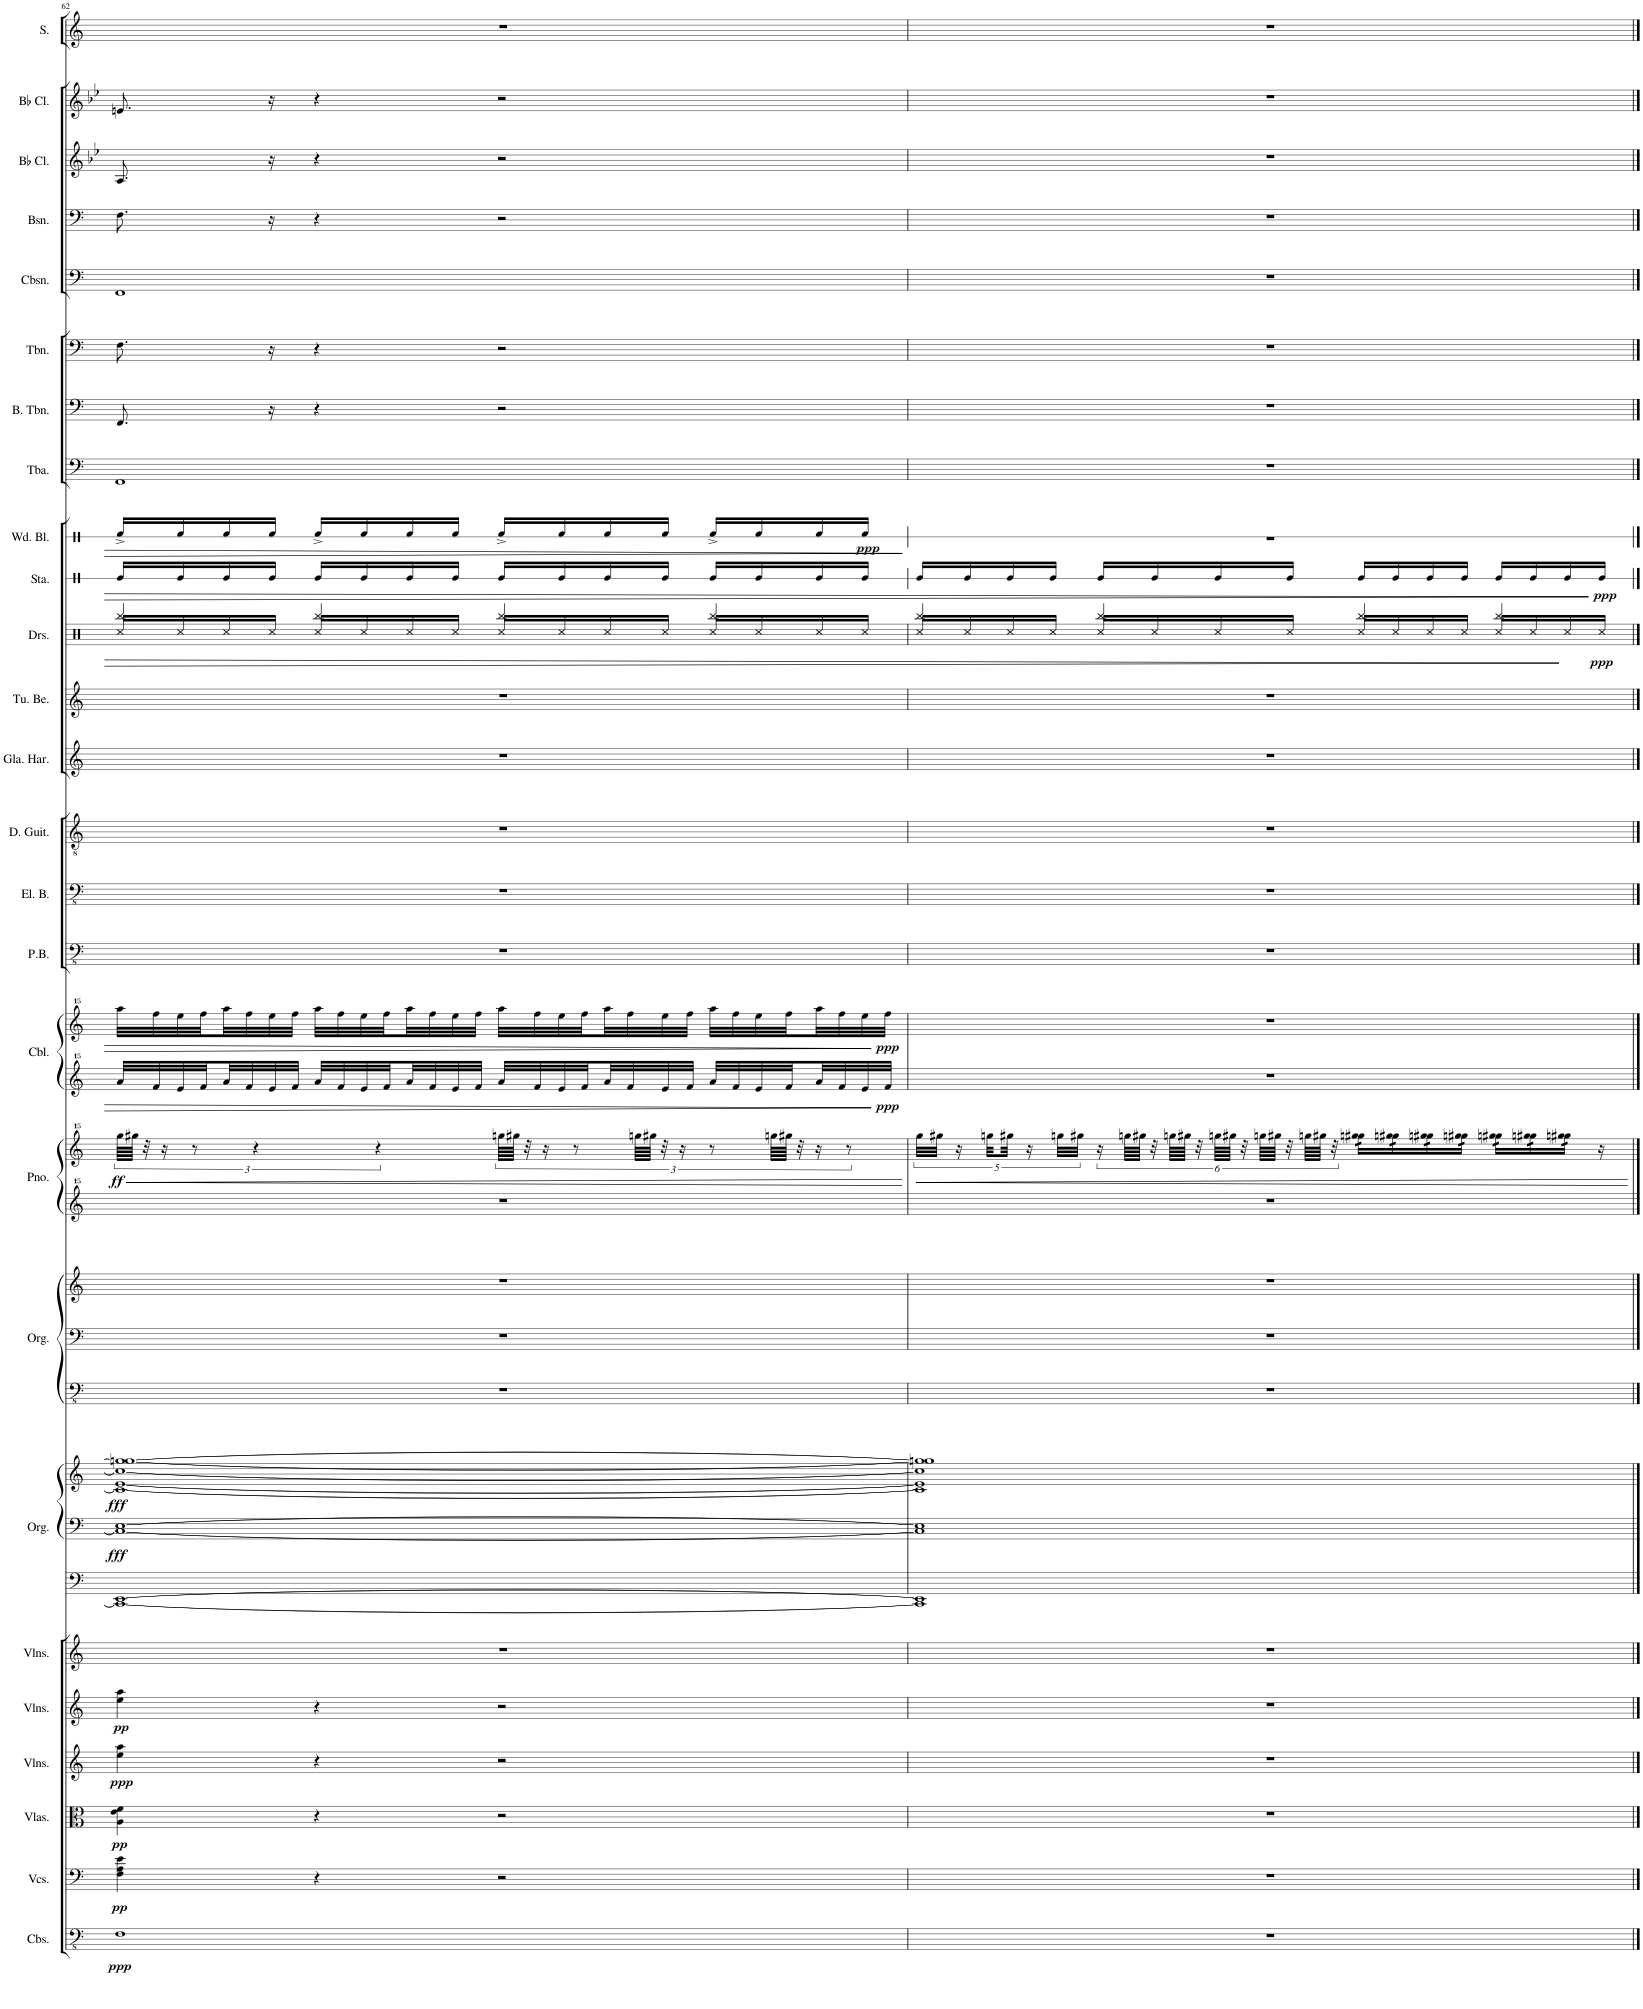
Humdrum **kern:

**kern	**dynam	**kern	**dynam	**kern	**dynam	**kern	**dynam	**kern	**dynam	**kern	**kern	**kern	**kern	**dynam	**kern	**kern	**kern	**kern	**kern	**dynam	**kern	**kern	**dynam	**kern	**kern	**kern	**kern	**kern	**kern	**dynam	**kern	**dynam	**kern	**dynam	**kern	**kern	**kern	**kern	**kern	**kern	**kern	**kern
*part26	*part26	*part25	*part25	*part24	*part24	*part23	*part23	*part22	*part22	*part21	*part20	*part20	*part20	*part20	*part19	*part19	*part19	*part18	*part18	*part18	*part17	*part17	*part17	*part16	*part15	*part14	*part13	*part12	*part11	*part11	*part10	*part10	*part9	*part9	*part8	*part7	*part6	*part5	*part4	*part3	*part2	*part1
*staff32	*staff32	*staff31	*staff31	*staff30	*staff30	*staff29	*staff29	*staff28	*staff28	*staff27	*staff26	*staff25	*staff24	*staff24/25/26	*staff23	*staff22	*staff21	*staff20	*staff19	*staff19/20	*staff18	*staff17	*staff17/18	*staff16	*staff15	*staff14	*staff13	*staff12	*staff11	*staff11	*staff10	*staff10	*staff9	*staff9	*staff8	*staff7	*staff6	*staff5	*staff4	*staff3	*staff2	*staff1
*I"Contrabasses	*	*I"Violoncellos	*	*I"Violas	*	*I"Violins	*	*I"Violins	*	*I"Violins	*I"Pipe Organ #2	*	*	*	*I"Pipe Organ	*	*	*I"Piano	*	*	*I"Cembalo	*	*	*I"Picked Bass	*I"Electric Bass	*I"Distortion Guitar	*I"Glass Harmonica	*I"Tubular Bells	*I"Drumset	*	*I"Stamp	*	*I"Wood Blocks	*	*I"Tuba	*I"Bass Trombone	*I"Trombone	*I"Contrabassoon	*I"Bassoon	*I"Bb Clarinet	*I"Bb Clarinet	*I"Soprano
*I'Cbs.	*	*I'Vcs.	*	*I'Vlas.	*	*I'Vlns.	*	*I'Vlns.	*	*I'Vlns.	*I'Org.	*	*	*	*I'Org.	*	*	*I'Pno.	*	*	*I'Cbl.	*	*	*I'P.B.	*I'El. B.	*I'D. Guit.	*I'Gla. Har.	*I'Tu. Be.	*I'Drs.	*	*I'Sta.	*	*I'Wd. Bl.	*	*I'Tba.	*I'B. Tbn.	*I'Tbn.	*I'Cbsn.	*I'Bsn.	*I'Bb Cl.	*I'Bb Cl.	*I'S.
!!LO:PB:g=z
*clefFv4	*	*clefF4	*	*clefC3	*	*clefG2	*	*clefG2	*	*clefG2	*clefF4	*clefF4	*clefG2	*	*clefFv4	*clefF4	*clefG2	*clefG^^2	*clefG^^2	*	*clefG^^2	*clefG^^2	*	*clefFv4	*clefFv4	*clefGv2	*clefG2	*clefG2	*clefX	*	*clefX	*	*clefX	*	*clefF4	*clefF4	*clefF4	*clefF4	*clefF4	*clefG2	*clefG2	*clefG2
*	*	*	*	*	*	*	*	*	*	*	*	*	*	*	*	*	*	*	*	*	*	*	*	*	*	*	*	*	*	*	*	*	*	*	*	*	*	*	*	*ITrd1c2	*ITrd1c2	*
*k[]	*	*k[]	*	*k[]	*	*k[]	*	*k[]	*	*k[]	*k[]	*k[]	*k[]	*	*k[]	*k[]	*k[]	*k[]	*k[]	*	*k[]	*k[]	*	*k[]	*k[]	*k[]	*k[]	*k[]	*k[]	*	*k[]	*	*k[]	*	*k[]	*k[]	*k[]	*k[]	*k[]	*k[b-e-]	*k[b-e-]	*k[]
*M4/4	*	*M4/4	*	*M4/4	*	*M4/4	*	*M4/4	*	*M4/4	*M4/4	*M4/4	*M4/4	*	*M4/4	*M4/4	*M4/4	*M4/4	*M4/4	*	*M4/4	*M4/4	*	*M4/4	*M4/4	*M4/4	*M4/4	*M4/4	*M4/4	*	*M4/4	*	*M4/4	*	*M4/4	*M4/4	*M4/4	*M4/4	*M4/4	*M4/4	*M4/4	*M4/4
=62	=62	=62	=62	=62	=62	=62	=62	=62	=62	=62	=62	=62	=62	=62	=62	=62	=62	=62	=62	=62	=62	=62	=62	=62	=62	=62	=62	=62	=62	=62	=62	=62	=62	=62	=62	=62	=62	=62	=62	=62	=62	=62
!	!LO:DY:b	!	!LO:DY:b	!	!LO:DY:b	!	!LO:DY:b	!	!LO:DY:b	!	!	!	!	!LO:DY:b=2	!	!	!	!	!	!LO:HP:b	!	!	!	!	!	!	!	!	!	!	!	!	!	!	!	!	!	!	!	!	!	!
*	*	*	*	*	*	*	*	*	*	*	*	*	*	*	*	*	*	*	*	*	*	*	*	*	*	*	*	*	*^	*	*	*	*	*	*	*	*	*	*	*	*	*
!	!	!	!	!	!	!	!	!	!	!	!	!	!	!LO:DY:n=1:b	!	!	!	!	!	!LO:DY:n=1:b	!	!	!	!	!	!	!	!	!	!	!	!	!	!	!	!	!	!	!	!	!	!	!
1FF	ppp	4F\ 4A\ 4e\	pp	4A\ 4e\ 4f\	pp	4ee\ 4aa\	ppp	4ee\ 4aa\	pp	1r	1CC_ [1EE	1C_ [1E	1c_ [1e 1cc_ [1ggn 1gg#_	fff fff	1r	1r	1r	1r	96gggg\LLLL	< ff	32aaa/LLL	32aaaa\LLL	.	1r	1r	1r	1r	1r	4Rbb/	16Rcc/LL	.	16Re/LL	.	16Rf^/LL	.	1FF	8.FF/	8.F\	1FF	8.F\	8.A/	8.en/	1r
.	.	.	.	.	.	.	.	.	.	.	.	.	.	.	.	.	.	.	96gggg#X\JJJJ	.	.	.	.	.	.	.	.	.	.	.	.	.	.	.	.	.	.	.	.	.	.	.	.
.	.	.	.	.	.	.	.	.	.	.	.	.	.	.	.	.	.	.	48r	.	.	.	.	.	.	.	.	.	.	.	.	.	.	.	.	.	.	.	.	.	.	.	.
.	.	.	.	.	.	.	.	.	.	.	.	.	.	.	.	.	.	.	.	.	32fff/	32ffff\	.	.	.	.	.	.	.	.	.	.	.	.	.	.	.	.	.	.	.	.	.
.	.	.	.	.	.	.	.	.	.	.	.	.	.	.	.	.	.	.	24r	.	.	.	.	.	.	.	.	.	.	.	.	.	.	.	.	.	.	.	.	.	.	.	.
.	.	.	.	.	.	.	.	.	.	.	.	.	.	.	.	.	.	.	.	.	32eee/	32eeee\	.	.	.	.	.	.	.	16Rcc/	.	16Re/	.	16Rf/	.	.	.	.	.	.	.	.	.
.	.	.	.	.	.	.	.	.	.	.	.	.	.	.	.	.	.	.	12r	.	.	.	.	.	.	.	.	.	.	.	.	.	.	.	.	.	.	.	.	.	.	.	.
.	.	.	.	.	.	.	.	.	.	.	.	.	.	.	.	.	.	.	.	.	32fff/	32ffff\	.	.	.	.	.	.	.	.	.	.	.	.	.	.	.	.	.	.	.	.	.
.	.	.	.	.	.	.	.	.	.	.	.	.	.	.	.	.	.	.	.	.	32aaa/	32aaaa\	.	.	.	.	.	.	.	16Rcc/	.	16Re/	.	16Rf/	.	.	.	.	.	.	.	.	.
.	.	.	.	.	.	.	.	.	.	.	.	.	.	.	.	.	.	.	.	.	32fff/	32ffff\	.	.	.	.	.	.	.	.	.	.	.	.	.	.	.	.	.	.	.	.	.
.	.	.	.	.	.	.	.	.	.	.	.	.	.	.	.	.	.	.	6r	.	.	.	.	.	.	.	.	.	.	.	.	.	.	.	.	.	.	.	.	.	.	.	.
.	.	.	.	.	.	.	.	.	.	.	.	.	.	.	.	.	.	.	.	.	32eee/	32eeee\	.	.	.	.	.	.	.	16Rcc/JJ	.	16Re/JJ	.	16Rf/JJ	.	.	16r	16r	.	16r	16r	16r	.
.	.	.	.	.	.	.	.	.	.	.	.	.	.	.	.	.	.	.	.	.	32fff/JJJ	32ffff\JJJ	.	.	.	.	.	.	.	.	.	.	.	.	.	.	.	.	.	.	.	.	.
.	.	4r	.	4r	.	4r	.	4r	.	.	.	.	.	.	.	.	.	.	.	.	32aaa/LLL	32aaaa\LLL	.	.	.	.	.	.	4Rbb/	16Rcc/LL	.	16Re/LL	.	16Rf^/LL	.	.	4r	4r	.	4r	4r	4r	.
.	.	.	.	.	.	.	.	.	.	.	.	.	.	.	.	.	.	.	.	.	32fff/	32ffff\	.	.	.	.	.	.	.	.	.	.	.	.	.	.	.	.	.	.	.	.	.
.	.	.	.	.	.	.	.	.	.	.	.	.	.	.	.	.	.	.	.	.	32eee/	32eeee\	.	.	.	.	.	.	.	16Rcc/	.	16Re/	.	16Rf/	.	.	.	.	.	.	.	.	.
.	.	.	.	.	.	.	.	.	.	.	.	.	.	.	.	.	.	.	6r	.	.	.	.	.	.	.	.	.	.	.	.	.	.	.	.	.	.	.	.	.	.	.	.
.	.	.	.	.	.	.	.	.	.	.	.	.	.	.	.	.	.	.	.	.	32fff/	32ffff\	.	.	.	.	.	.	.	.	.	.	.	.	.	.	.	.	.	.	.	.	.
.	.	.	.	.	.	.	.	.	.	.	.	.	.	.	.	.	.	.	.	.	32aaa/	32aaaa\	.	.	.	.	.	.	.	16Rcc/	.	16Re/	.	16Rf/	.	.	.	.	.	.	.	.	.
.	.	.	.	.	.	.	.	.	.	.	.	.	.	.	.	.	.	.	.	.	32fff/	32ffff\	.	.	.	.	.	.	.	.	.	.	.	.	.	.	.	.	.	.	.	.	.
.	.	.	.	.	.	.	.	.	.	.	.	.	.	.	.	.	.	.	.	.	32eee/	32eeee\	.	.	.	.	.	.	.	16Rcc/JJ	.	16Re/JJ	.	16Rf/JJ	.	.	.	.	.	.	.	.	.
.	.	.	.	.	.	.	.	.	.	.	.	.	.	.	.	.	.	.	.	.	32fff/JJJ	32ffff\JJJ	.	.	.	.	.	.	.	.	.	.	.	.	.	.	.	.	.	.	.	.	.
.	.	2r	.	2r	.	2r	.	2r	.	.	.	.	.	.	.	.	.	.	96ggggn\LLLL	.	32aaa/LLL	32aaaa\LLL	.	.	.	.	.	.	4Rbb/	16Rcc/LL	.	16Re/LL	.	16Rf^/LL	.	.	2r	2r	.	2r	2r	2r	.
.	.	.	.	.	.	.	.	.	.	.	.	.	.	.	.	.	.	.	96gggg#X\JJJJ	.	.	.	.	.	.	.	.	.	.	.	.	.	.	.	.	.	.	.	.	.	.	.	.
.	.	.	.	.	.	.	.	.	.	.	.	.	.	.	.	.	.	.	48r	.	.	.	.	.	.	.	.	.	.	.	.	.	.	.	.	.	.	.	.	.	.	.	.
.	.	.	.	.	.	.	.	.	.	.	.	.	.	.	.	.	.	.	.	.	32fff/	32ffff\	.	.	.	.	.	.	.	.	.	.	.	.	.	.	.	.	.	.	.	.	.
.	.	.	.	.	.	.	.	.	.	.	.	.	.	.	.	.	.	.	24r	.	.	.	.	.	.	.	.	.	.	.	.	.	.	.	.	.	.	.	.	.	.	.	.
.	.	.	.	.	.	.	.	.	.	.	.	.	.	.	.	.	.	.	.	.	32eee/	32eeee\	.	.	.	.	.	.	.	16Rcc/	.	16Re/	.	16Rf/	.	.	.	.	.	.	.	.	.
.	.	.	.	.	.	.	.	.	.	.	.	.	.	.	.	.	.	.	12r	.	.	.	.	.	.	.	.	.	.	.	.	.	.	.	.	.	.	.	.	.	.	.	.
.	.	.	.	.	.	.	.	.	.	.	.	.	.	.	.	.	.	.	.	.	32fff/	32ffff\	.	.	.	.	.	.	.	.	.	.	.	.	.	.	.	.	.	.	.	.	.
.	.	.	.	.	.	.	.	.	.	.	.	.	.	.	.	.	.	.	.	.	32aaa/	32aaaa\	.	.	.	.	.	.	.	16Rcc/	.	16Re/	.	16Rf/	.	.	.	.	.	.	.	.	.
.	.	.	.	.	.	.	.	.	.	.	.	.	.	.	.	.	.	.	.	.	32fff/	32ffff\	.	.	.	.	.	.	.	.	.	.	.	.	.	.	.	.	.	.	.	.	.
.	.	.	.	.	.	.	.	.	.	.	.	.	.	.	.	.	.	.	96ggggn\LLLL	.	.	.	.	.	.	.	.	.	.	.	.	.	.	.	.	.	.	.	.	.	.	.	.
.	.	.	.	.	.	.	.	.	.	.	.	.	.	.	.	.	.	.	96gggg#X\JJJJ	.	.	.	.	.	.	.	.	.	.	.	.	.	.	.	.	.	.	.	.	.	.	.	.
.	.	.	.	.	.	.	.	.	.	.	.	.	.	.	.	.	.	.	48r	.	32eee/	32eeee\	.	.	.	.	.	.	.	16Rcc/JJ	.	16Re/JJ	.	16Rf/JJ	.	.	.	.	.	.	.	.	.
.	.	.	.	.	.	.	.	.	.	.	.	.	.	.	.	.	.	.	24r	.	.	.	.	.	.	.	.	.	.	.	.	.	.	.	.	.	.	.	.	.	.	.	.
.	.	.	.	.	.	.	.	.	.	.	.	.	.	.	.	.	.	.	.	.	32fff/JJJ	32ffff\JJJ	.	.	.	.	.	.	.	.	.	.	.	.	.	.	.	.	.	.	.	.	.
.	.	.	.	.	.	.	.	.	.	.	.	.	.	.	.	.	.	.	12r	.	32aaa/LLL	32aaaa\LLL	.	.	.	.	.	.	4Rbb/	16Rcc/LL	.	16Re/LL	.	16Rf^/LL	.	.	.	.	.	.	.	.	.
.	.	.	.	.	.	.	.	.	.	.	.	.	.	.	.	.	.	.	.	.	32fff/	32ffff\	.	.	.	.	.	.	.	.	.	.	.	.	.	.	.	.	.	.	.	.	.
.	.	.	.	.	.	.	.	.	.	.	.	.	.	.	.	.	.	.	.	.	32eee/	32eeee\	.	.	.	.	.	.	.	16Rcc/	.	16Re/	.	16Rf/	.	.	.	.	.	.	.	.	.
.	.	.	.	.	.	.	.	.	.	.	.	.	.	.	.	.	.	.	96ggggn\LLLL	.	.	.	.	.	.	.	.	.	.	.	.	.	.	.	.	.	.	.	.	.	.	.	.
.	.	.	.	.	.	.	.	.	.	.	.	.	.	.	.	.	.	.	96gggg#X\JJJJ	.	32fff/	32ffff\	.	.	.	.	.	.	.	.	.	.	.	.	.	.	.	.	.	.	.	.	.
.	.	.	.	.	.	.	.	.	.	.	.	.	.	.	.	.	.	.	48r	.	.	.	.	.	.	.	.	.	.	.	.	.	.	.	.	.	.	.	.	.	.	.	.
.	.	.	.	.	.	.	.	.	.	.	.	.	.	.	.	.	.	.	24r	.	32aaa/	32aaaa\	.	.	.	.	.	.	.	16Rcc/	.	16Re/	.	16Rf/	.	.	.	.	.	.	.	.	.
.	.	.	.	.	.	.	.	.	.	.	.	.	.	.	.	.	.	.	.	.	32fff/	32ffff\	.	.	.	.	.	.	.	.	.	.	.	.	.	.	.	.	.	.	.	.	.
.	.	.	.	.	.	.	.	.	.	.	.	.	.	.	.	.	.	.	12r	.	.	.	.	.	.	.	.	.	.	.	.	.	.	.	.	.	.	.	.	.	.	.	.
!	!	!	!	!	!	!	!	!	!	!	!	!	!	!	!	!	!	!	!	!	!	!	!	!	!	!	!	!	!	!	!	!	!	!	!LO:DY:b	!	!	!	!	!	!	!	!
.	.	.	.	.	.	.	.	.	.	.	.	.	.	.	.	.	.	.	.	.	32eee/	32eeee\	.	.	.	.	.	.	.	16Rcc/JJ	.	16Re/JJ	.	16Rf/JJ	ppp	.	.	.	.	.	.	.	.
!	!	!	!	!	!	!	!	!	!	!	!	!	!	!	!	!	!	!	!	!	!	!	!LO:DY:b=2	!	!	!	!	!	!	!	!	!	!	!	!	!	!	!	!	!	!	!	!
!	!	!	!	!	!	!	!	!	!	!	!	!	!	!	!	!	!	!	!	!	!	!	!LO:DY:n=1:b	!	!	!	!	!	!	!	!	!	!	!	!	!	!	!	!	!	!	!	!
.	.	.	.	.	.	.	.	.	.	.	.	.	.	.	.	.	.	.	.	.	32fff/JJJ	32ffff\JJJ	ppp ppp	.	.	.	.	.	.	.	.	.	.	.	.	.	.	.	.	.	.	.	.
*	*	*	*	*	*	*	*	*	*	*	*	*	*	*	*	*	*	*	*	*	*	*	*	*	*	*	*	*	*v	*v	*	*	*	*	*	*	*	*	*	*	*	*	*
.	.	.	.	.	.	.	.	.	.	.	.	.	.	.	.	.	.	.	.	[	.	.	.	.	.	.	.	.	.	.	.	.	.	.	.	.	.	.	.	.	.	.
=63	=63	=63	=63	=63	=63	=63	=63	=63	=63	=63	=63	=63	=63	=63	=63	=63	=63	=63	=63	=63	=63	=63	=63	=63	=63	=63	=63	=63	=63	=63	=63	=63	=63	=63	=63	=63	=63	=63	=63	=63	=63	=63
!	!	!	!	!	!	!	!	!	!	!	!	!	!	!	!	!	!	!	!	!LO:HP:b	!	!	!	!	!	!	!	!	!	!	!	!	!	!	!	!	!	!	!	!	!	!
*	*	*	*	*	*	*	*	*	*	*	*	*	*	*	*	*	*	*	*	*	*	*	*	*	*	*	*	*	*^	*	*	*	*	*	*	*	*	*	*	*	*	*
1r	.	1r	.	1r	.	1r	.	1r	.	1r	1CC] 1EE]	1C] 1E]	1c] 1e] 1cc] 1ggn] 1gg#]	.	1r	1r	1r	1r	40gggg\LLL	<	1r	1r	.	1r	1r	1r	1r	1r	4Rbb/	16Rcc/LL	.	16Re/LL	.	1r	.	1r	1r	1r	1r	1r	1r	1r	1r
.	.	.	.	.	.	.	.	.	.	.	.	.	.	.	.	.	.	.	40gggg#X\JJJ	.	.	.	.	.	.	.	.	.	.	.	.	.	.	.	.	.	.	.	.	.	.	.	.
.	.	.	.	.	.	.	.	.	.	.	.	.	.	.	.	.	.	.	20r	.	.	.	.	.	.	.	.	.	.	.	.	.	.	.	.	.	.	.	.	.	.	.	.
.	.	.	.	.	.	.	.	.	.	.	.	.	.	.	.	.	.	.	.	.	.	.	.	.	.	.	.	.	.	16Rcc/	.	16Re/	.	.	.	.	.	.	.	.	.	.	.
.	.	.	.	.	.	.	.	.	.	.	.	.	.	.	.	.	.	.	40ggggn\LLL	.	.	.	.	.	.	.	.	.	.	.	.	.	.	.	.	.	.	.	.	.	.	.	.
.	.	.	.	.	.	.	.	.	.	.	.	.	.	.	.	.	.	.	40gggg#X\JJJ	.	.	.	.	.	.	.	.	.	.	16Rcc/	.	16Re/	.	.	.	.	.	.	.	.	.	.	.
.	.	.	.	.	.	.	.	.	.	.	.	.	.	.	.	.	.	.	20r	.	.	.	.	.	.	.	.	.	.	.	.	.	.	.	.	.	.	.	.	.	.	.	.
.	.	.	.	.	.	.	.	.	.	.	.	.	.	.	.	.	.	.	.	.	.	.	.	.	.	.	.	.	.	16Rcc/JJ	.	16Re/JJ	.	.	.	.	.	.	.	.	.	.	.
.	.	.	.	.	.	.	.	.	.	.	.	.	.	.	.	.	.	.	40ggggn\LLL	.	.	.	.	.	.	.	.	.	.	.	.	.	.	.	.	.	.	.	.	.	.	.	.
.	.	.	.	.	.	.	.	.	.	.	.	.	.	.	.	.	.	.	40gggg#X\JJJ	.	.	.	.	.	.	.	.	.	.	.	.	.	.	.	.	.	.	.	.	.	.	.	.
.	.	.	.	.	.	.	.	.	.	.	.	.	.	.	.	.	.	.	24r	.	.	.	.	.	.	.	.	.	4Rbb/	16Rcc/LL	.	16Re/LL	.	.	.	.	.	.	.	.	.	.	.
.	.	.	.	.	.	.	.	.	.	.	.	.	.	.	.	.	.	.	96ggggn\LLLL	.	.	.	.	.	.	.	.	.	.	.	.	.	.	.	.	.	.	.	.	.	.	.	.
.	.	.	.	.	.	.	.	.	.	.	.	.	.	.	.	.	.	.	96gggg#X\JJJJ	.	.	.	.	.	.	.	.	.	.	.	.	.	.	.	.	.	.	.	.	.	.	.	.
.	.	.	.	.	.	.	.	.	.	.	.	.	.	.	.	.	.	.	48r	.	.	.	.	.	.	.	.	.	.	16Rcc/	.	16Re/	.	.	.	.	.	.	.	.	.	.	.
.	.	.	.	.	.	.	.	.	.	.	.	.	.	.	.	.	.	.	96ggggn\LLLL	.	.	.	.	.	.	.	.	.	.	.	.	.	.	.	.	.	.	.	.	.	.	.	.
.	.	.	.	.	.	.	.	.	.	.	.	.	.	.	.	.	.	.	96gggg#X\JJJJ	.	.	.	.	.	.	.	.	.	.	.	.	.	.	.	.	.	.	.	.	.	.	.	.
.	.	.	.	.	.	.	.	.	.	.	.	.	.	.	.	.	.	.	48r	.	.	.	.	.	.	.	.	.	.	.	.	.	.	.	.	.	.	.	.	.	.	.	.
.	.	.	.	.	.	.	.	.	.	.	.	.	.	.	.	.	.	.	96ggggn\LLLL	.	.	.	.	.	.	.	.	.	.	16Rcc/	.	16Re/	.	.	.	.	.	.	.	.	.	.	.
.	.	.	.	.	.	.	.	.	.	.	.	.	.	.	.	.	.	.	96gggg#X\JJJJ	.	.	.	.	.	.	.	.	.	.	.	.	.	.	.	.	.	.	.	.	.	.	.	.
.	.	.	.	.	.	.	.	.	.	.	.	.	.	.	.	.	.	.	48r	.	.	.	.	.	.	.	.	.	.	.	.	.	.	.	.	.	.	.	.	.	.	.	.
.	.	.	.	.	.	.	.	.	.	.	.	.	.	.	.	.	.	.	96ggggn\LLLL	.	.	.	.	.	.	.	.	.	.	.	.	.	.	.	.	.	.	.	.	.	.	.	.
.	.	.	.	.	.	.	.	.	.	.	.	.	.	.	.	.	.	.	96gggg#X\JJJJ	.	.	.	.	.	.	.	.	.	.	.	.	.	.	.	.	.	.	.	.	.	.	.	.
.	.	.	.	.	.	.	.	.	.	.	.	.	.	.	.	.	.	.	48r	.	.	.	.	.	.	.	.	.	.	16Rcc/JJ	.	16Re/JJ	.	.	.	.	.	.	.	.	.	.	.
.	.	.	.	.	.	.	.	.	.	.	.	.	.	.	.	.	.	.	96ggggn\LLLL	.	.	.	.	.	.	.	.	.	.	.	.	.	.	.	.	.	.	.	.	.	.	.	.
.	.	.	.	.	.	.	.	.	.	.	.	.	.	.	.	.	.	.	96gggg#X\JJJJ	.	.	.	.	.	.	.	.	.	.	.	.	.	.	.	.	.	.	.	.	.	.	.	.
.	.	.	.	.	.	.	.	.	.	.	.	.	.	.	.	.	.	.	48r	.	.	.	.	.	.	.	.	.	.	.	.	.	.	.	.	.	.	.	.	.	.	.	.
*	*	*	*	*	*	*	*	*	*	*	*	*	*	*	*	*	*	*	*tremolo	*	*	*	*	*	*	*	*	*	*	*	*	*	*	*	*	*	*	*	*	*	*	*	*
.	.	.	.	.	.	.	.	.	.	.	.	.	.	.	.	.	.	.	32ggggn\ 32gggg#X\LLL	.	.	.	.	.	.	.	.	.	4Rbb/	16Rcc/LL	.	16Re/LL	.	.	.	.	.	.	.	.	.	.	.
.	.	.	.	.	.	.	.	.	.	.	.	.	.	.	.	.	.	.	32ggggn\ 32gggg#X\	.	.	.	.	.	.	.	.	.	.	.	.	.	.	.	.	.	.	.	.	.	.	.	.
.	.	.	.	.	.	.	.	.	.	.	.	.	.	.	.	.	.	.	32ggggn\ 32gggg#X\	.	.	.	.	.	.	.	.	.	.	16Rcc/	.	16Re/	.	.	.	.	.	.	.	.	.	.	.
.	.	.	.	.	.	.	.	.	.	.	.	.	.	.	.	.	.	.	32ggggn\ 32gggg#X\	.	.	.	.	.	.	.	.	.	.	.	.	.	.	.	.	.	.	.	.	.	.	.	.
.	.	.	.	.	.	.	.	.	.	.	.	.	.	.	.	.	.	.	32ggggn\ 32gggg#X\	.	.	.	.	.	.	.	.	.	.	16Rcc/	.	16Re/	.	.	.	.	.	.	.	.	.	.	.
.	.	.	.	.	.	.	.	.	.	.	.	.	.	.	.	.	.	.	32ggggn\ 32gggg#X\	.	.	.	.	.	.	.	.	.	.	.	.	.	.	.	.	.	.	.	.	.	.	.	.
.	.	.	.	.	.	.	.	.	.	.	.	.	.	.	.	.	.	.	32ggggn\ 32gggg#X\	.	.	.	.	.	.	.	.	.	.	16Rcc/JJ	.	16Re/JJ	.	.	.	.	.	.	.	.	.	.	.
.	.	.	.	.	.	.	.	.	.	.	.	.	.	.	.	.	.	.	32ggggn\ 32gggg#X\JJJ	.	.	.	.	.	.	.	.	.	.	.	.	.	.	.	.	.	.	.	.	.	.	.	.
.	.	.	.	.	.	.	.	.	.	.	.	.	.	.	.	.	.	.	32ggggn\ 32gggg#X\LLL	.	.	.	.	.	.	.	.	.	4Rbb/	16Rcc/LL	.	16Re/LL	.	.	.	.	.	.	.	.	.	.	.
.	.	.	.	.	.	.	.	.	.	.	.	.	.	.	.	.	.	.	32ggggn\ 32gggg#X\	.	.	.	.	.	.	.	.	.	.	.	.	.	.	.	.	.	.	.	.	.	.	.	.
.	.	.	.	.	.	.	.	.	.	.	.	.	.	.	.	.	.	.	32ggggn\ 32gggg#X\	.	.	.	.	.	.	.	.	.	.	16Rcc/	.	16Re/	.	.	.	.	.	.	.	.	.	.	.
.	.	.	.	.	.	.	.	.	.	.	.	.	.	.	.	.	.	.	32ggggn\ 32gggg#X\	.	.	.	.	.	.	.	.	.	.	.	.	.	.	.	.	.	.	.	.	.	.	.	.
.	.	.	.	.	.	.	.	.	.	.	.	.	.	.	.	.	.	.	32ggggn\ 32gggg#X\	.	.	.	.	.	.	.	.	.	.	16Rcc/	.	16Re/	.	.	.	.	.	.	.	.	.	.	.
.	.	.	.	.	.	.	.	.	.	.	.	.	.	.	.	.	.	.	32ggggn\ 32gggg#X\JJJ	.	.	.	.	.	.	.	.	.	.	.	.	.	.	.	.	.	.	.	.	.	.	.	.
*	*	*	*	*	*	*	*	*	*	*	*	*	*	*	*	*	*	*	*Xtremolo	*	*	*	*	*	*	*	*	*	*	*	*	*	*	*	*	*	*	*	*	*	*	*	*
!	!	!	!	!	!	!	!	!	!	!	!	!	!	!	!	!	!	!	!	!	!	!	!	!	!	!	!	!	!	!	!LO:DY:b	!	!LO:DY:b	!	!	!	!	!	!	!	!	!	!
.	.	.	.	.	.	.	.	.	.	.	.	.	.	.	.	.	.	.	16r	.	.	.	.	.	.	.	.	.	.	16Rcc/JJ	ppp	16Re/JJ	ppp	.	.	.	.	.	.	.	.	.	.
*	*	*	*	*	*	*	*	*	*	*	*	*	*	*	*	*	*	*	*	*	*	*	*	*	*	*	*	*	*v	*v	*	*	*	*	*	*	*	*	*	*	*	*	*
.	.	.	.	.	.	.	.	.	.	.	.	.	.	.	.	.	.	.	.	[	.	.	.	.	.	.	.	.	.	.	.	.	.	.	.	.	.	.	.	.	.	.
==	==	==	==	==	==	==	==	==	==	==	==	==	==	==	==	==	==	==	==	==	==	==	==	==	==	==	==	==	==	==	==	==	==	==	==	==	==	==	==	==	==	==
*-	*-	*-	*-	*-	*-	*-	*-	*-	*-	*-	*-	*-	*-	*-	*-	*-	*-	*-	*-	*-	*-	*-	*-	*-	*-	*-	*-	*-	*-	*-	*-	*-	*-	*-	*-	*-	*-	*-	*-	*-	*-	*-
